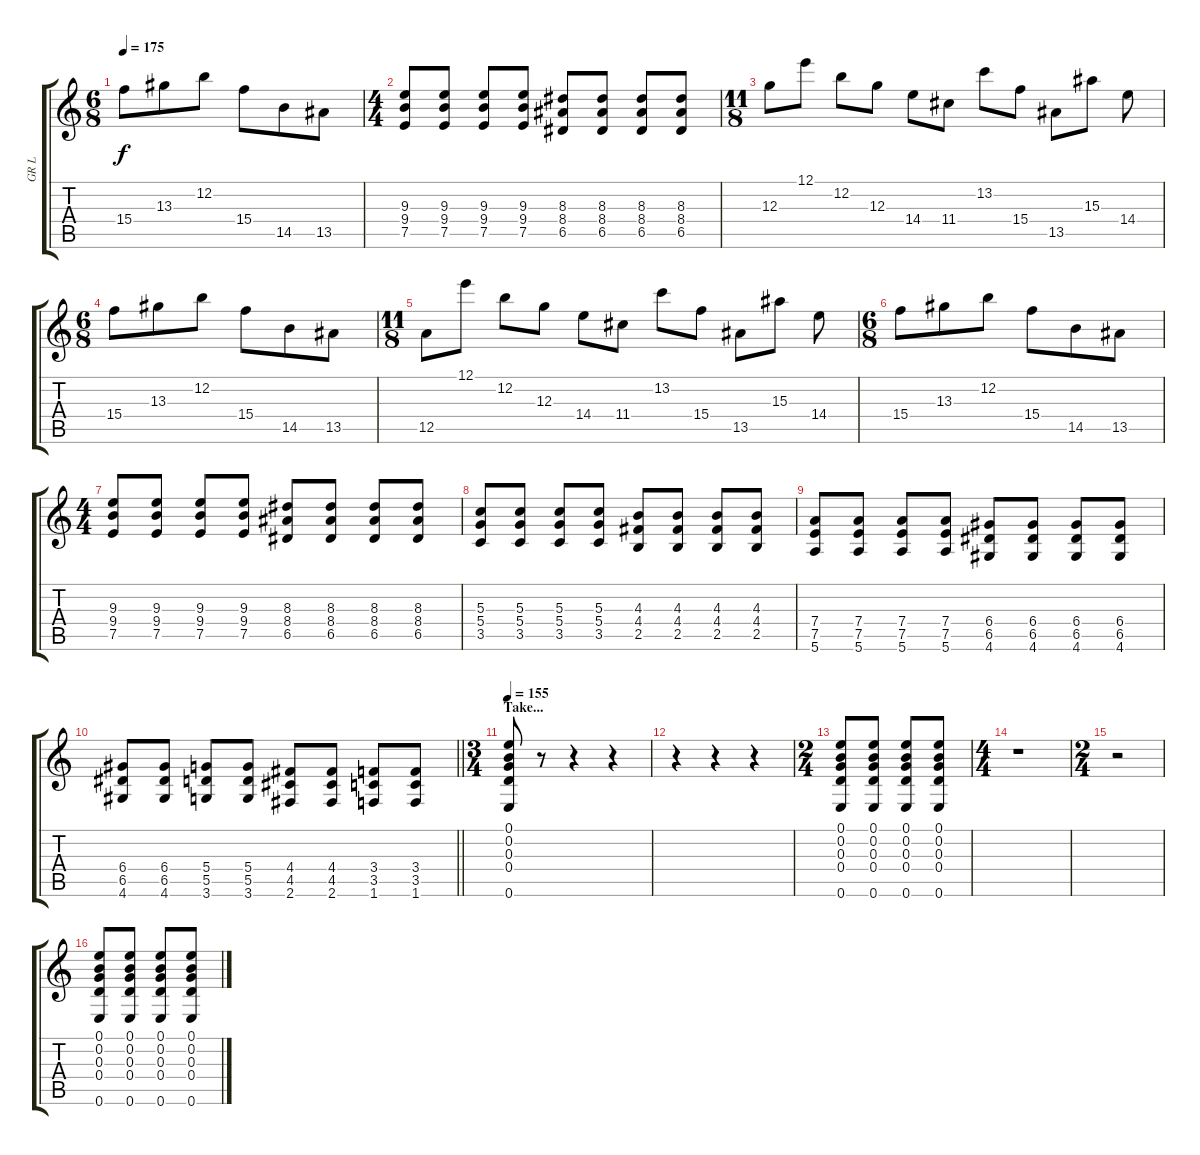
\track ("GR L" "GR L") {instrument overdrivenguitar}
\staff {score tabs}
\tuning (E4 B3 G3 D3 A2 E2) {hide}
\ts (6 8)
\tempo 175
\clef g2
\ks c
15.4.8{dy f} 13.3.8 12.2.8 15.4.8 14.5.8 13.5.8 |
\ts (4 4)
(9.3 9.4 7.5).8 (9.3 9.4 7.5).8 (9.3 9.4 7.5).8 (9.3 9.4 7.5).8 (8.3 8.4 6.5).8 (8.3 8.4 6.5).8 (8.3 8.4 6.5).8 (8.3 8.4 6.5).8 |
\ts (11 8)
12.3.8 12.1.8 12.2.8 12.3.8 14.4.8 11.4.8 13.2.8 15.4.8 13.5.8 15.3.8 14.4.8 |
\ts (6 8)
15.4.8 13.3.8 12.2.8 15.4.8 14.5.8 13.5.8 |
\ts (11 8)
12.5.8 12.1.8 12.2.8 12.3.8 14.4.8 11.4.8 13.2.8 15.4.8 13.5.8 15.3.8 14.4.8 |
\ts (6 8)
15.4.8 13.3.8 12.2.8 15.4.8 14.5.8 13.5.8 |
\ts (4 4)
(9.3 9.4 7.5).8 (9.3 9.4 7.5).8 (9.3 9.4 7.5).8 (9.3 9.4 7.5).8 (8.3 8.4 6.5).8 (8.3 8.4 6.5).8 (8.3 8.4 6.5).8 (8.3 8.4 6.5).8 |
(5.3 5.4 3.5).8 (5.3 5.4 3.5).8 (5.3 5.4 3.5).8 (5.3 5.4 3.5).8 (4.3 4.4 2.5).8 (4.3 4.4 2.5).8 (4.3 4.4 2.5).8 (4.3 4.4 2.5).8 |
(7.4 7.5 5.6).8 (7.4 7.5 5.6).8 (7.4 7.5 5.6).8 (7.4 7.5 5.6).8 (6.4 6.5 4.6).8 (6.4 6.5 4.6).8 (6.4 6.5 4.6).8 (6.4 6.5 4.6).8 |
\barLineRight lightlight
(6.4 6.5 4.6).8 (6.4 6.5 4.6).8 (5.4 5.5 3.6).8 (5.4 5.5 3.6).8 (4.4 4.5 2.6).8 (4.4 4.5 2.6).8 (3.4 3.5 1.6).8 (3.4 3.5 1.6).8 |
\ts (3 4)
\section ("" "Take...")
\tempo 155
(0.1 0.2 0.3 0.4 0.6).8 r.8 r.4 r.4 |
r.4 r.4 r.4 |
\ts (2 4)
(0.1 0.2 0.3 0.4 0.6).8 (0.1 0.2 0.3 0.4 0.6).8 (0.1 0.2 0.3 0.4 0.6).8 (0.1 0.2 0.3 0.4 0.6).8 |
\ts (4 4)
r.1 |
\ts (2 4)
r.2 |
(0.1 0.2 0.3 0.4 0.6).8 (0.1 0.2 0.3 0.4 0.6).8 (0.1 0.2 0.3 0.4 0.6).8 (0.1 0.2 0.3 0.4 0.6).8
